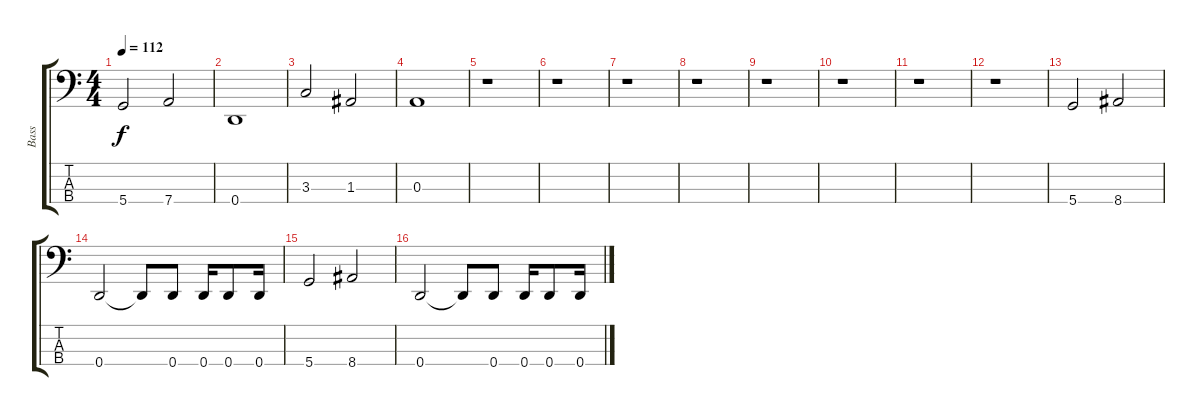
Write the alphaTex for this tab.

\track ("Bass" "Bass") {instrument electricbassfinger}
\staff {score tabs}
\tuning (G2 D2 A1 D1) {hide}
\ts (4 4)
\tempo 112
\clef f4
\ks c
5.4.2{dy f} 7.4.2 |
0.4.1 |
3.3.2 1.3.2 |
0.3.1 |
r.1 |
r.1 |
r.1 |
r.1 |
r.1 |
r.1 |
r.1 |
r.1 |
5.4.2 8.4.2 |
0.4.2 0.4{t}.8 0.4.8 0.4.16 0.4.8 0.4.16 |
5.4.2 8.4.2 |
0.4.2 0.4{t}.8 0.4.8 0.4.16 0.4.8 0.4.16
